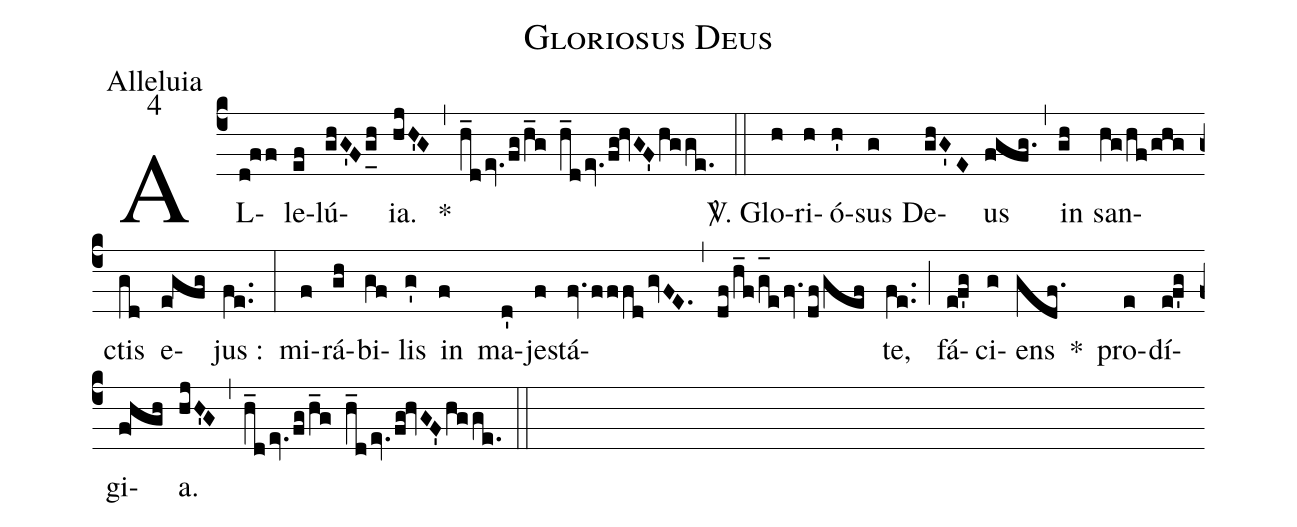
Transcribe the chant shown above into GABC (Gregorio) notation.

name:Gloriosus Deus;
office-part:Alleluia;
mode:4;
%%
(c4) AL(d!ff)le(ef)lú(ghG'Fg_[uh:l]h){ia}.(hjH'G) <clear>*(,) (h_dev.fg/h_g h_dev.fg!hvGF'hgge.) (::) <sp>V/</sp>. Glo(h)ri(h)ó(h')sus(g) De(ghG'E)us(fgfg.) (,) in(gh) san(hg/hf/ghg)ctis(gd) e(e!gfg)jus :(fe..) (:) mi(f)rá(gh)bi(gf)lis(g') in(f) ma(d')je(f)stá(fv.fffdgvFE.)(,)(df/h_f/g_[oh:h]efv.df/gef)te,(fe..) (;) fá(ef'g)ci(g)ens(gdf.) *() pro(e)dí(ef'g)gi(f!hgh)a.(hjH'G) (,) (h_dev.fg/h_g h_dev.fg!hvGF'hgge.) (::)
